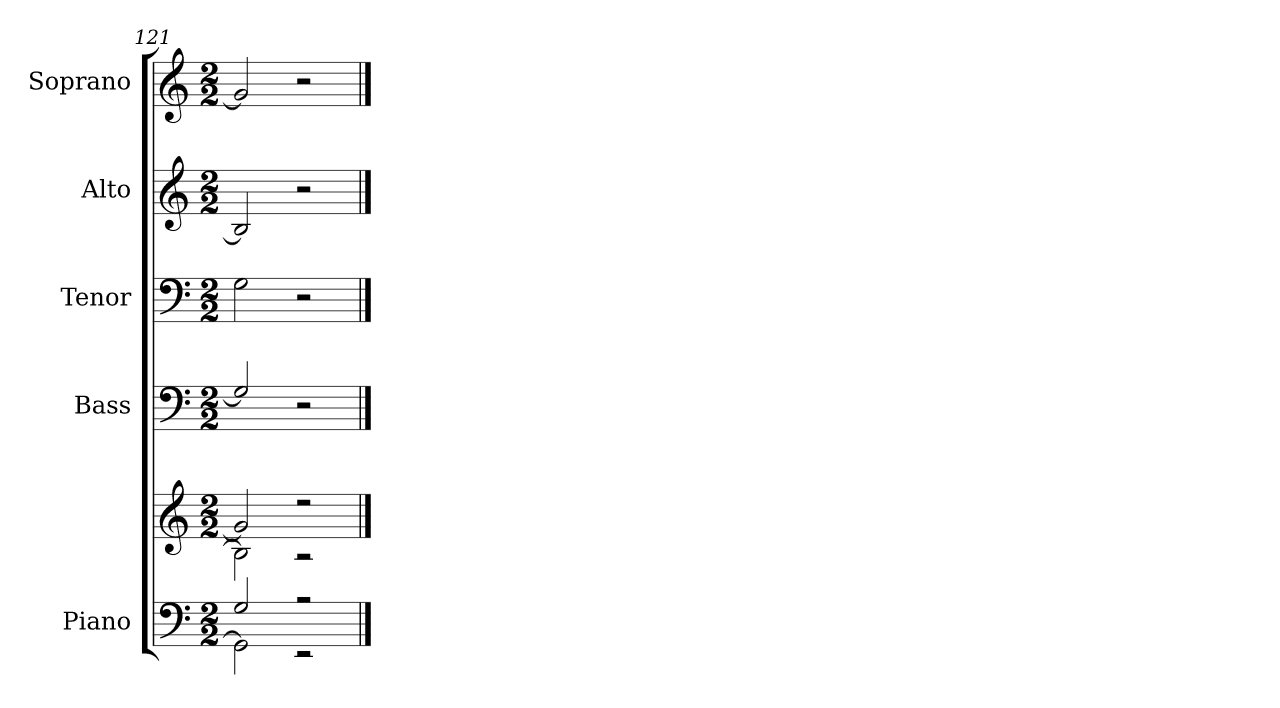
**kern	**kern	**kern	**kern	**kern	**kern
*part5	*part5	*part4	*part3	*part2	*part1
*staff6	*staff5	*staff4	*staff3	*staff2	*staff1
*I"Piano	*	*I"Bass	*I"Tenor	*I"Alto	*I"Soprano
*I'Pno.	*	*	*	*	*
*clefF4	*clefG2	*clefF4	*clefF4	*clefG2	*clefG2
*	*	*ITrd7c12	*	*	*
*k[]	*k[]	*k[]	*k[]	*k[]	*k[]
*C:	*C:	*C:	*C:	*C:	*C:
*M2/2	*M2/2	*M2/2	*M2/2	*M2/2	*M2/2
=121	=121	=121	=121	=121	=121
*^	*^	*	*	*	*
2Gi/	2GGi\]	2gi/]	2Bi\]	2GGi/]	2Gi\	2Bi/]	2gi/]
2r	2r	2r	2r	2r	2r	2r	2r
*v	*v	*	*	*	*	*	*
*	*v	*v	*	*	*	*
==	==	==	==	==	==
*-	*-	*-	*-	*-	*-
